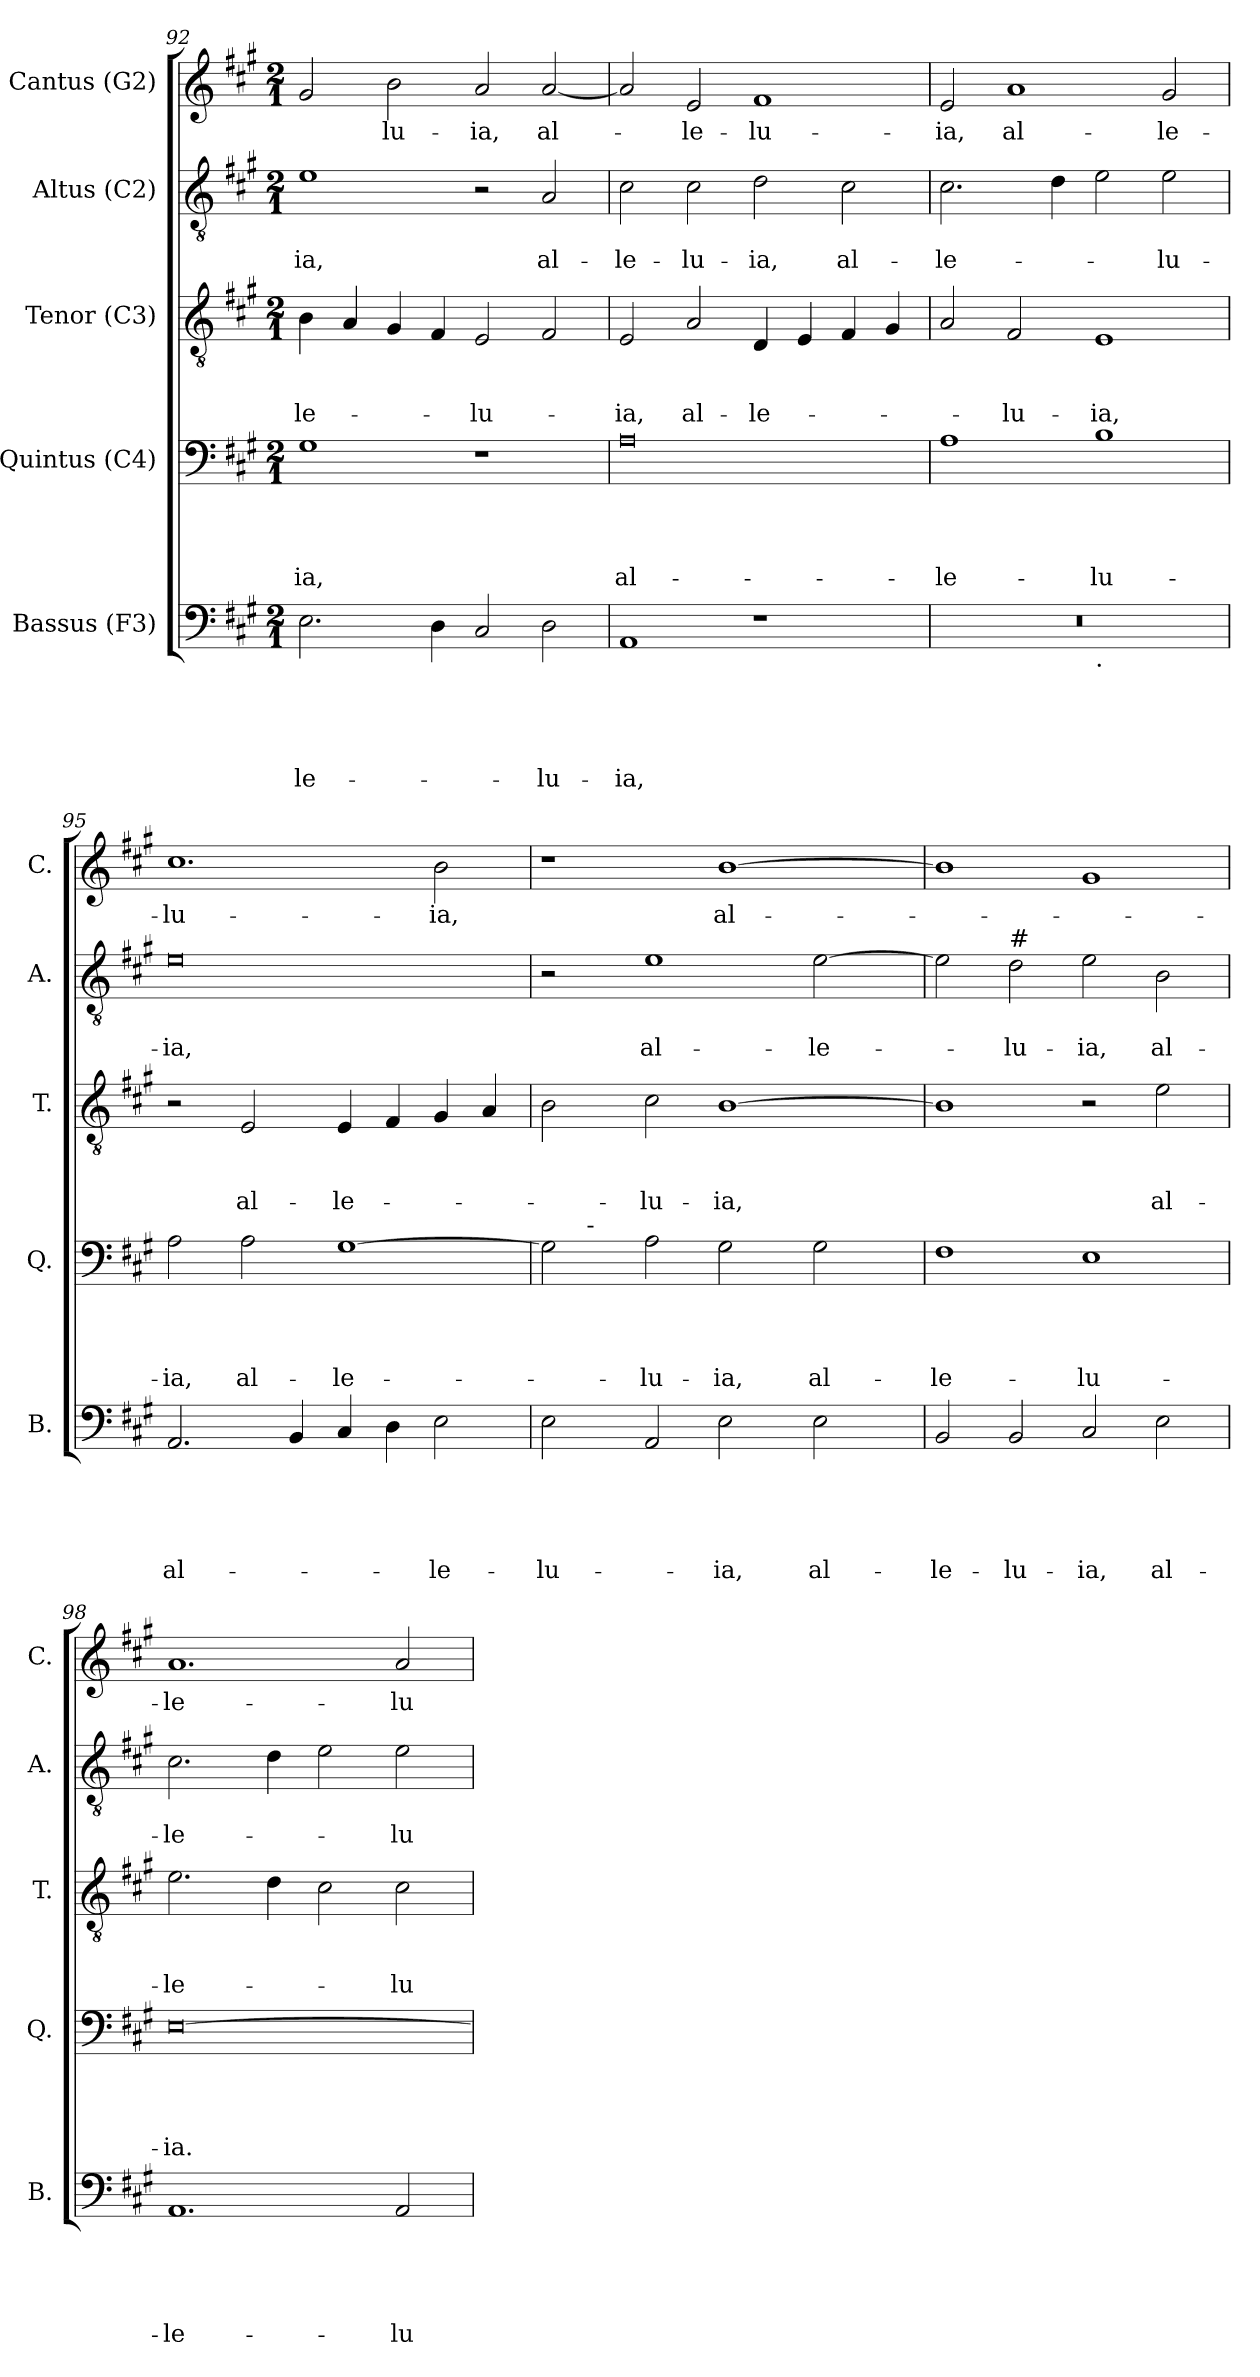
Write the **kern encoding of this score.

**kern	**text	**text	**text	**text	**text	**kern	**text	**text	**text	**text	**kern	**text	**text	**text	**kern	**text	**text	**kern	**text
*part5	*part5	*part5	*part5	*part5	*part5	*part4	*part4	*part4	*part4	*part4	*part3	*part3	*part3	*part3	*part2	*part2	*part2	*part1	*part1
*staff5	*staff5	*staff5	*staff5	*staff5	*staff5	*staff4	*staff4	*staff4	*staff4	*staff4	*staff3	*staff3	*staff3	*staff3	*staff2	*staff2	*staff2	*staff1	*staff1
*I"Bassus (F3)	*	*	*	*	*	*I"Quintus (C4)	*	*	*	*	*I"Tenor (C3)	*	*	*	*I"Altus (C2)	*	*	*I"Cantus (G2)	*
*I'B.	*	*	*	*	*	*I'Q.	*	*	*	*	*I'T.	*	*	*	*I'A.	*	*	*I'C.	*
!!LO:PB:g=z
*clefF4	*	*	*	*	*	*clefF4	*	*	*	*	*clefGv2	*	*	*	*clefGv2	*	*	*clefG2	*
*k[f#c#g#]	*	*	*	*	*	*k[f#c#g#]	*	*	*	*	*k[f#c#g#]	*	*	*	*k[f#c#g#]	*	*	*k[f#c#g#]	*
*A:	*	*	*	*	*	*A:	*	*	*	*	*A:	*	*	*	*A:	*	*	*A:	*
*M2/1	*	*	*	*	*	*M2/1	*	*	*	*	*M2/1	*	*	*	*M2/1	*	*	*M2/1	*
=92	=92	=92	=92	=92	=92	=92	=92	=92	=92	=92	=92	=92	=92	=92	=92	=92	=92	=92	=92
!	!	!	!	!	!LO:LY:b	!	!	!	!	!LO:LY:b	!	!	!	!LO:LY:b	!	!	!LO:LY:b	!	!
2.E\	.	.	.	.	-le-	1G#	.	.	.	-ia,	4B\	.	.	-le-	1e	.	-ia,	2g#/	.
.	.	.	.	.	.	.	.	.	.	.	4A/	.	.	.	.	.	.	.	.
!	!	!	!	!	!	!	!	!	!	!	!	!	!	!	!	!	!	!	!LO:LY:b
.	.	.	.	.	.	.	.	.	.	.	4G#/	.	.	.	.	.	.	2b\	-lu-
4D\	.	.	.	.	.	.	.	.	.	.	4F#/	.	.	.	.	.	.	.	.
!	!	!	!	!	!	!	!	!	!	!	!	!	!	!LO:LY:b	!	!	!	!	!LO:LY:b
2C#/	.	.	.	.	.	1r	.	.	.	.	2E/	.	.	-lu-	2r	.	.	2a/	-ia,
!	!	!	!	!	!LO:LY:b	!	!	!	!	!	!	!	!	!	!	!	!LO:LY:b	!	!LO:LY:b
2D\	.	.	.	.	-lu-	.	.	.	.	.	2F#/	.	.	.	2A/	.	al-	[<2a/	al-
=93	=93	=93	=93	=93	=93	=93	=93	=93	=93	=93	=93	=93	=93	=93	=93	=93	=93	=93	=93
!	!	!	!	!	!LO:LY:b	!	!	!	!	!LO:LY:b:rj	!	!	!	!LO:LY:b	!	!	!LO:LY:b	!	!
1AA	.	.	.	.	-ia,	0A	.	.	.	al-	2E/	.	.	-ia,	2c#\	.	-le-	2a/]	.
!	!	!	!	!	!	!	!	!	!	!	!	!	!	!LO:LY:b	!	!	!LO:LY:b	!	!LO:LY:b
.	.	.	.	.	.	.	.	.	.	.	2A/	.	.	al-	2c#\	.	-lu-	2e/	-le-
!	!	!	!	!	!	!	!	!	!	!	!	!	!	!LO:LY:b	!	!	!LO:LY:b	!	!LO:LY:b
1r	.	.	.	.	.	.	.	.	.	.	4D/	.	.	-le-	2d\	.	-ia,	1f#	-lu-
.	.	.	.	.	.	.	.	.	.	.	4E/	.	.	.	.	.	.	.	.
!	!	!	!	!	!	!	!	!	!	!	!	!	!	!	!	!	!LO:LY:b	!	!
.	.	.	.	.	.	.	.	.	.	.	4F#/	.	.	.	2c#\	.	al-	.	.
.	.	.	.	.	.	.	.	.	.	.	4G#/	.	.	.	.	.	.	.	.
=94	=94	=94	=94	=94	=94	=94	=94	=94	=94	=94	=94	=94	=94	=94	=94	=94	=94	=94	=94
!	!	!	!	!	!	!	!	!	!	!LO:LY:b	!	!	!	!	!	!	!LO:LY:b	!	!LO:LY:b
*^	*	*	*	*	*	*	*	*	*	*	*	*	*	*	*	*	*	*	*
0r	1ryy	.	.	.	.	.	1A	.	.	.	-le-	2A/	.	.	.	2.c#\	.	-le-	2e/	-ia,
!	!	!	!	!	!	!	!	!	!	!	!	!	!	!	!LO:LY:b	!	!	!	!	!LO:LY:b
.	.	.	.	.	.	.	.	.	.	.	.	2F#/	.	.	-lu-	.	.	.	1a	al-
.	.	.	.	.	.	.	.	.	.	.	.	.	.	.	.	4d\	.	.	.	.
!	!LO:TX:b:t=.	!	!	!	!	!	!	!	!	!	!	!	!	!	!	!	!	!	!	!
!	!	!	!	!	!	!	!	!	!	!	!LO:LY:b	!	!	!	!LO:LY:b	!	!	!	!	!
.	1ryy	.	.	.	.	.	1B	.	.	.	-lu-	1E	.	.	-ia,	2e\	.	.	.	.
!	!	!	!	!	!	!	!	!	!	!	!	!	!	!	!	!	!	!LO:LY:b	!	!LO:LY:b
.	.	.	.	.	.	.	.	.	.	.	.	.	.	.	.	2e\	.	-lu-	2g#/	-le-
=95	=95	=95	=95	=95	=95	=95	=95	=95	=95	=95	=95	=95	=95	=95	=95	=95	=95	=95	=95	=95
!	!	!	!	!	!	!LO:LY:b	!	!	!	!	!LO:LY:b	!	!	!	!	!	!	!LO:LY:b	!	!LO:LY:b
*v	*v	*	*	*	*	*	*	*	*	*	*	*	*	*	*	*	*	*	*	*
2.AA/	.	.	.	.	al-	2A\	.	.	.	-ia,	2r	.	.	.	0e	.	-ia,	1.cc#	-lu-
!	!	!	!	!	!	!	!	!	!	!LO:LY:b	!	!	!	!LO:LY:b	!	!	!	!	!
.	.	.	.	.	.	2A\	.	.	.	al-	2E/	.	.	al-	.	.	.	.	.
4BB/	.	.	.	.	.	.	.	.	.	.	.	.	.	.	.	.	.	.	.
!	!	!	!	!	!	!	!	!	!	!LO:LY:b	!	!	!	!LO:LY:b	!	!	!	!	!
4C#/	.	.	.	.	.	[<1G#	.	.	.	-le-	4E/	.	.	-le-	.	.	.	.	.
4D\	.	.	.	.	.	.	.	.	.	.	4F#/	.	.	.	.	.	.	.	.
!	!	!	!	!	!LO:LY:b	!	!	!	!	!	!	!	!	!	!	!	!	!	!LO:LY:b
2E\	.	.	.	.	-le-	.	.	.	.	.	4G#/	.	.	.	.	.	.	2b\	-ia,
.	.	.	.	.	.	.	.	.	.	.	4A/	.	.	.	.	.	.	.	.
!!LO:LB:g=z
=96	=96	=96	=96	=96	=96	=96	=96	=96	=96	=96	=96	=96	=96	=96	=96	=96	=96	=96	=96
!	!	!	!	!	!LO:LY:b	!	!	!	!	!	!	!	!	!	!	!	!	!	!
*	*	*	*	*	*	*^	*	*	*	*	*	*	*	*	*	*	*	*	*
2E\	.	.	.	.	-lu-	2G#\]	8ryy	.	.	.	.	2B\	.	.	.	2r	.	.	1r	.
.	.	.	.	.	.	.	32ryy	.	.	.	.	.	.	.	.	.	.	.	.	.
!	!	!	!	!	!	!	!LO:TX:a:t=-	!	!	!	!	!	!	!	!	!	!	!	!	!
.	.	.	.	.	.	.	1ryy	.	.	.	.	.	.	.	.	.	.	.	.	.
!	!	!	!	!	!	!	!	!	!	!	!LO:LY:b	!	!	!	!LO:LY:b	!	!	!LO:LY:b	!	!
2AA/	.	.	.	.	.	2A\	.	.	.	.	-lu-	2c#\	.	.	-lu-	1e	.	al-	.	.
!	!	!	!	!	!LO:LY:b	!	!	!	!	!	!LO:LY:b	!	!	!	!LO:LY:b	!	!	!	!	!LO:LY:b
2E\	.	.	.	.	-ia,	2G#\	.	.	.	.	-ia,	[>1B	.	.	-ia,	.	.	.	[>1b	al-
.	.	.	.	.	.	.	2ryy	.	.	.	.	.	.	.	.	.	.	.	.	.
!	!	!	!	!	!LO:LY:b	!	!	!	!	!	!LO:LY:b	!	!	!	!	!	!	!LO:LY:b	!	!
2E\	.	.	.	.	al-	2G#\	.	.	.	.	al-	.	.	.	.	[>2e\	.	-le-	.	.
.	.	.	.	.	.	.	4ryy	.	.	.	.	.	.	.	.	.	.	.	.	.
.	.	.	.	.	.	.	16.ryy	.	.	.	.	.	.	.	.	.	.	.	.	.
=97	=97	=97	=97	=97	=97	=97	=97	=97	=97	=97	=97	=97	=97	=97	=97	=97	=97	=97	=97	=97
!	!	!	!	!	!LO:LY:b	!	!	!	!	!	!LO:LY:b	!	!	!	!	!	!	!	!	!
*	*	*	*	*	*	*v	*v	*	*	*	*	*	*	*	*	*	*	*	*	*
2BB/	.	.	.	.	-le-	1F#	.	.	.	-le-	1B]	.	.	.	2e\]	.	.	1b]	.
!	!	!	!	!	!	!	!	!	!	!	!	!	!	!	!LO:TX:a:t=#	!	!	!	!
!	!	!	!	!	!LO:LY:b	!	!	!	!	!	!	!	!	!	!	!	!LO:LY:b	!	!
2BB/	.	.	.	.	-lu-	.	.	.	.	.	.	.	.	.	2d\	.	-lu-	.	.
!	!	!	!	!	!LO:LY:b	!	!	!	!	!LO:LY:b	!	!	!	!	!	!	!LO:LY:b	!	!
2C#/	.	.	.	.	-ia,	1E	.	.	.	-lu-	2r	.	.	.	2e\	.	-ia,	1g#	.
!	!	!	!	!	!LO:LY:b	!	!	!	!	!	!	!	!	!LO:LY:b	!	!	!LO:LY:b	!	!
2E\	.	.	.	.	al-	.	.	.	.	.	2e\	.	.	al-	2B\	.	al-	.	.
=98	=98	=98	=98	=98	=98	=98	=98	=98	=98	=98	=98	=98	=98	=98	=98	=98	=98	=98	=98
!	!	!	!	!	!LO:LY:b	!	!	!	!	!LO:LY:b:rj	!	!	!	!LO:LY:b	!	!	!LO:LY:b	!	!LO:LY:b
1.AA	.	.	.	.	-le-	[>0E	.	.	.	-ia.	2.e\	.	.	-le-	2.c#\	.	-le-	1.a	-le-
.	.	.	.	.	.	.	.	.	.	.	4d\	.	.	.	4d\	.	.	.	.
.	.	.	.	.	.	.	.	.	.	.	2c#\	.	.	.	2e\	.	.	.	.
!	!	!	!	!	!LO:LY:b	!	!	!	!	!	!	!	!	!LO:LY:b	!	!	!LO:LY:b	!	!LO:LY:b
2AA/	.	.	.	.	-lu-	.	.	.	.	.	2c#\	.	.	-lu-	2e\	.	-lu-	2a/	-lu-
=	=	=	=	=	=	=	=	=	=	=	=	=	=	=	=	=	=	=	=
*-	*-	*-	*-	*-	*-	*-	*-	*-	*-	*-	*-	*-	*-	*-	*-	*-	*-	*-	*-
